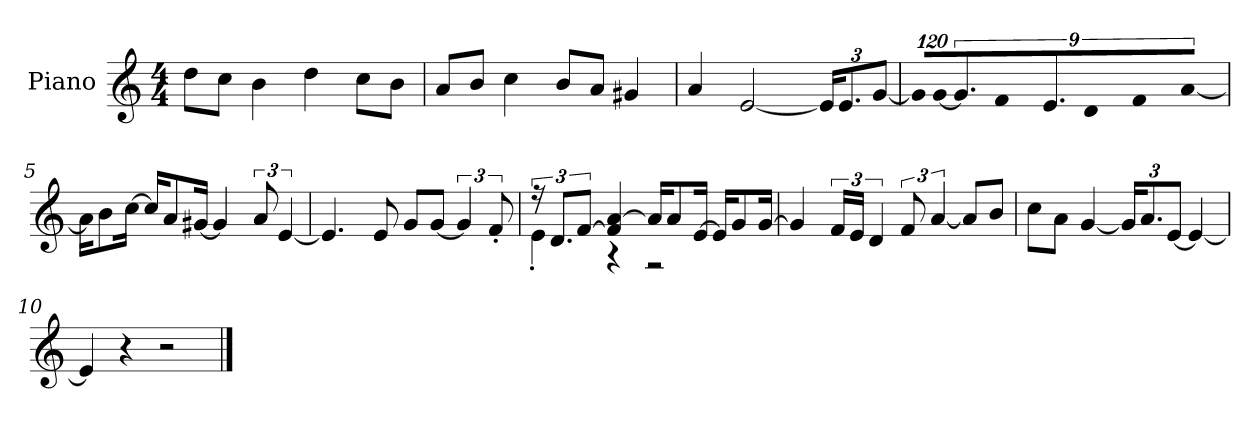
**kern
*part1
*staff1
*I"Piano
*I'P-no
*clefG2
*k[]
*M4/4
*MM90
=1
8dd\L
8cc\J
4b\
4dd\
8cc\L
8b\J
=2
8a/L
8b/J
4cc\
8b/L
8a/J
4g#X/
=3
4a/
[2e/
*Xbrackettup
24e/KL]
12.e/
[12g/J
=4
*brackettup
!LO:N:vis=16
1920%107g/LL]
!LO:N:vis=16
[1920%107g/J
9.g/]
!LO:N:vis=8
640%71f/
9.e/
!LO:N:vis=8
640%71d/
!LO:N:vis=8
640%71f/J
!LO:N:vis=4
[1920%427a/
=5
16a\KL]
8b\
[16cc\Jk
16cc/KL]
8a/
[16g#X/Jk
4g#/]
12a/
[6e/
!!LO:LB:g=z
=6
4.e/]
8e/
8g/L
[8g/J
6g/]
12f'/
=7
*^
24r	4e'\
12.d/L	.
[12f/J	.
4f/] [4a/	4r
16a/KL]	2r
8a/	.
[16e/Jk	.
16e/KL]	.
8g/	.
[16g/Jk	.
*v	*v
=8
4g/]
24f/LL
24e/JJ
6d/
12f/
[6a/
8a/L]
8b/J
=9
8cc\L
8a\J
[4g/
*Xbrackettup
24g/KL]
12.a/
[12e/J
4e/_
=10
4e/]
4r
2r
==
*-
